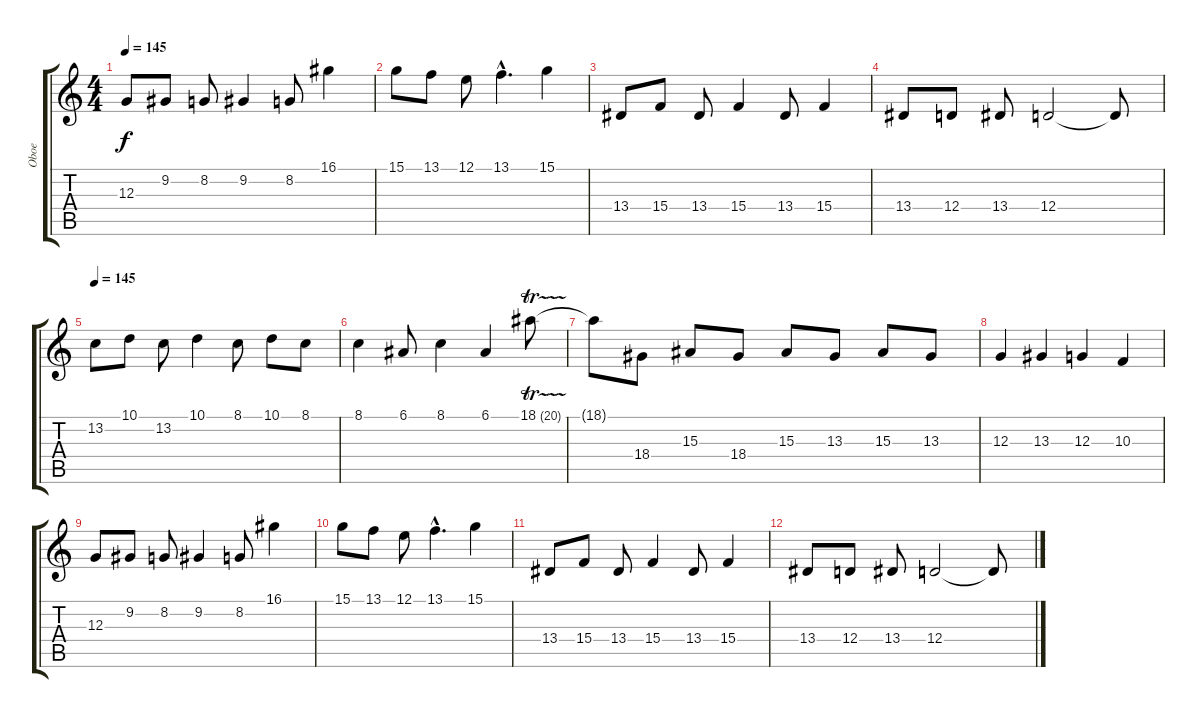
\track ("Oboe" "Oboe") {instrument oboe}
\staff {score tabs}
\tuning (E4 B3 G3 D3 A2 E2) {hide}
\ts (4 4)
\tempo 145
\clef g2
\ks c
12.3.8{dy f} 9.2.8 8.2.8 9.2.4 8.2.8 16.1.4 |
15.1.8 13.1.8 12.1.8 13.1{hac}.4{d} 15.1.4 |
13.4.8 15.4.8 13.4.8 15.4.4 13.4.8 15.4.4 |
13.4.8 12.4.8 13.4.8 12.4.2 12.4{t}.8 |
\tempo 145
13.2.8 10.1.8 13.2.8 10.1.4 8.1.8 10.1.8 8.1.8 |
8.1.4 6.1.8 8.1.4 6.1.4 18.1{tr (20 32)}.8 |
18.1{t}.8 18.4.8 15.3.8 18.4.8 15.3.8 13.3.8 15.3.8 13.3.8 |
12.3.4 13.3.4 12.3.4 10.3.4 |
12.3.8 9.2.8 8.2.8 9.2.4 8.2.8 16.1.4 |
15.1.8 13.1.8 12.1.8 13.1{hac}.4{d} 15.1.4 |
13.4.8 15.4.8 13.4.8 15.4.4 13.4.8 15.4.4 |
13.4.8 12.4.8 13.4.8 12.4.2 12.4{t}.8
